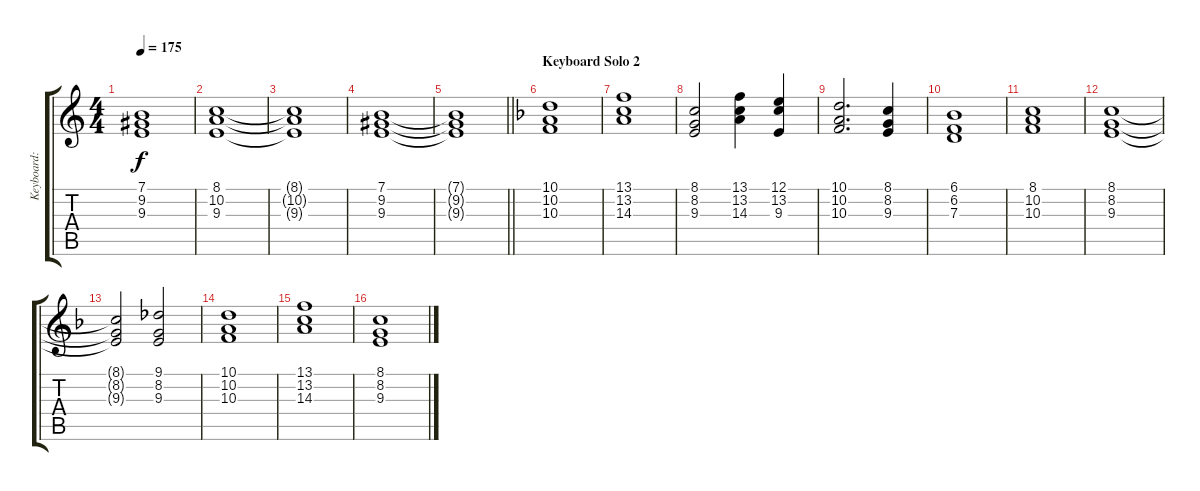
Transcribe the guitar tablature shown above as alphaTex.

\track ("Keyboard: Juha Mäenpää" "Keyboard: ") {instrument stringensemble1}
\staff {score tabs}
\tuning (E4 B3 G3 D3 A2 E2) {hide}
\ts (4 4)
\tempo 175
\clef g2
\ks aminor
(7.1{t} 9.2{t} 9.3{t}).1{dy f} |
(8.1 10.2 9.3).1 |
(8.1{t} 10.2{t} 9.3{t}).1 |
(7.1 9.2 9.3).1 |
\barLineRight lightlight
(7.1{t} 9.2{t} 9.3{t}).1 |
\section ("" "Keyboard Solo 2")
\ks dminor
(10.1 10.2 10.3).1 |
(13.1 13.2 14.3).1 |
(8.1 8.2 9.3).2 (13.1 13.2 14.3).4 (12.1 13.2 9.3).4 |
(10.1 10.2 10.3).2{d} (8.1 8.2 9.3).4 |
(6.1 6.2 7.3).1 |
(8.1 10.2 10.3).1 |
(8.1 8.2 9.3).1 |
(8.1{t} 8.2{t} 9.3{t}).2 (9.1 8.2 9.3).2 |
(10.1 10.2 10.3).1 |
(13.1 13.2 14.3).1 |
(8.1 8.2 9.3).1
